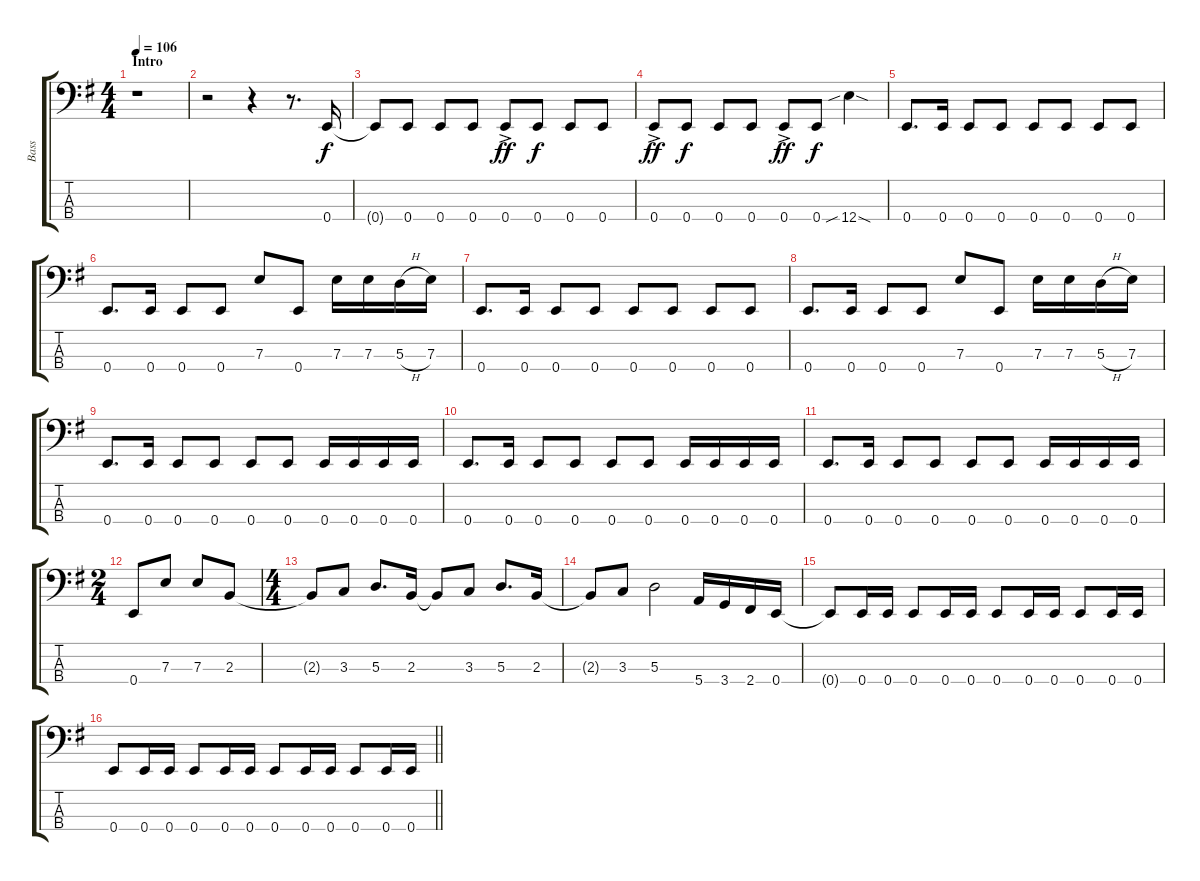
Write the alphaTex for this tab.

\track ("Bass" "Bass") {instrument electricbassfinger}
\staff {score tabs}
\tuning (G2 D2 A1 E1) {hide}
\ts (4 4)
\section ("" "Intro")
\tempo 106
\clef f4
\ks g
r.1{dy f instrument electricbassfinger} |
r.2 r.4 r.8{d} 0.4.16 |
0.4{t}.8 0.4.8 0.4.8 0.4.8 0.4{ac}.8{dy ff} 0.4.8{dy f} 0.4.8 0.4.8 |
0.4{ac}.8{dy ff} 0.4.8{dy f} 0.4.8 0.4.8 0.4{ac}.8{dy ff} 0.4.8{dy f} 12.4{sib sod}.4 |
0.4.8{d} 0.4.16 0.4.8 0.4.8 0.4.8 0.4.8 0.4.8 0.4.8 |
0.4.8{d} 0.4.16 0.4.8 0.4.8 7.3.8 0.4.8 7.3.16 7.3.16 5.3{h}.16 7.3.16 |
0.4.8{d} 0.4.16 0.4.8 0.4.8 0.4.8 0.4.8 0.4.8 0.4.8 |
0.4.8{d} 0.4.16 0.4.8 0.4.8 7.3.8 0.4.8 7.3.16 7.3.16 5.3{h}.16 7.3.16 |
0.4.8{d} 0.4.16 0.4.8 0.4.8 0.4.8 0.4.8 0.4.16 0.4.16 0.4.16 0.4.16 |
0.4.8{d} 0.4.16 0.4.8 0.4.8 0.4.8 0.4.8 0.4.16 0.4.16 0.4.16 0.4.16 |
0.4.8{d} 0.4.16 0.4.8 0.4.8 0.4.8 0.4.8 0.4.16 0.4.16 0.4.16 0.4.16 |
\ts (2 4)
0.4.8 7.3.8 7.3.8 2.3.8 |
\ts (4 4)
2.3{t}.8 3.3.8 5.3.8{d} 2.3.16 2.3{t}.8 3.3.8 5.3.8{d} 2.3.16 |
2.3{t}.8 3.3.8 5.3.2 5.4.16 3.4.16 2.4.16 0.4.16 |
0.4{t}.8 0.4.16 0.4.16 0.4.8 0.4.16 0.4.16 0.4.8 0.4.16 0.4.16 0.4.8 0.4.16 0.4.16 |
\barLineRight lightlight
0.4.8 0.4.16 0.4.16 0.4.8 0.4.16 0.4.16 0.4.8 0.4.16 0.4.16 0.4.8 0.4.16 0.4.16
